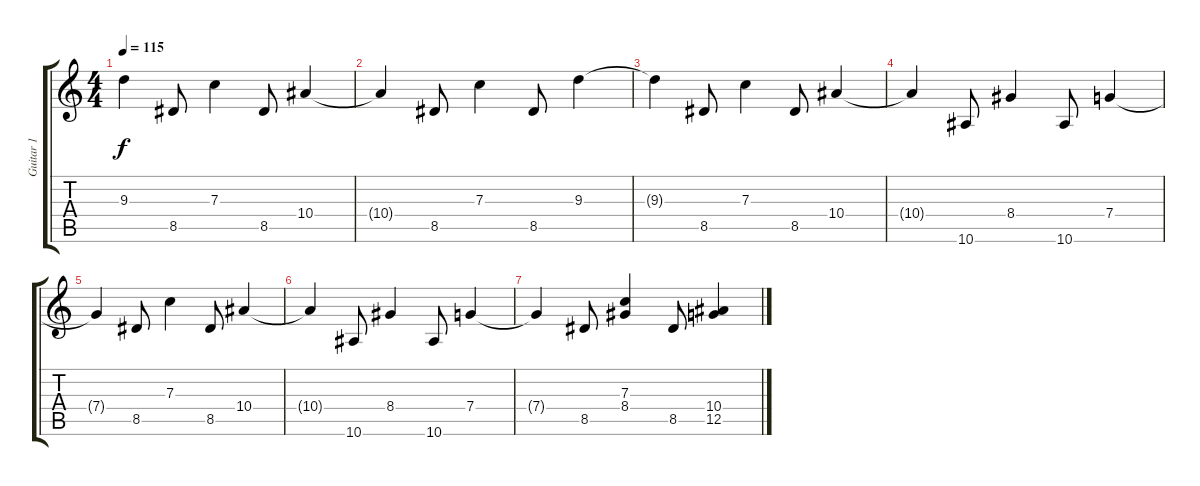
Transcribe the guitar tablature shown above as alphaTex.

\track ("Guitar 1" "Guitar 1") {instrument distortionguitar}
\staff {score tabs}
\tuning (D4 A3 F3 C3 G2 C2) {hide}
\ts (4 4)
\tempo 115
\clef g2
\ks c
9.3{t}.4{dy f} 8.5.8 7.3.4 8.5.8 10.4.4 |
10.4{t}.4 8.5.8 7.3.4 8.5.8 9.3.4 |
9.3{t}.4 8.5.8 7.3.4 8.5.8 10.4.4 |
10.4{t}.4 10.6.8 8.4.4 10.6.8 7.4.4 |
7.4{t}.4 8.5.8 7.3.4 8.5.8 10.4.4 |
10.4{t}.4 10.6.8 8.4.4 10.6.8 7.4.4 |
7.4{t}.4 8.5.8 (7.3 8.4).4 8.5.8 (10.4 12.5).4
